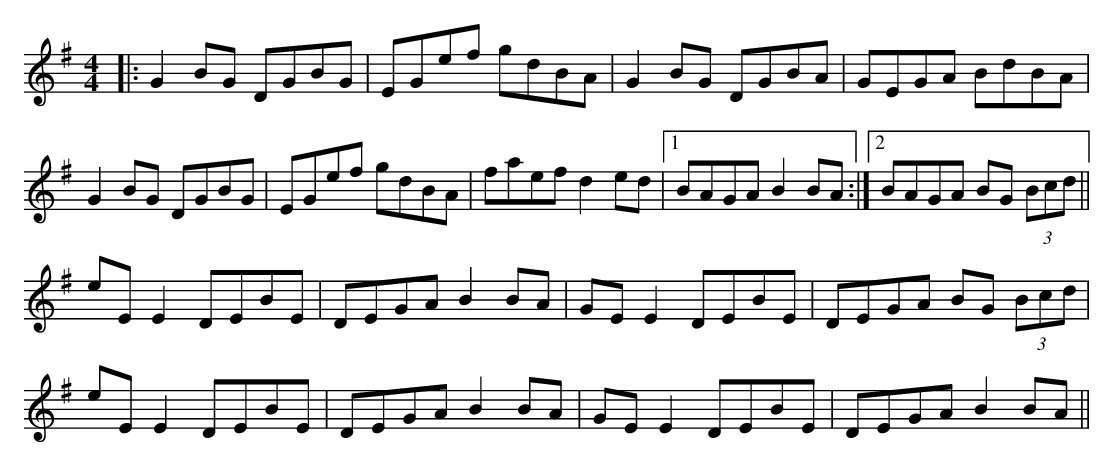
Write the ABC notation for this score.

X:1
M:4/4
K:G
|:G2BG DGBG|EGef gdBA|G2BG DGBA|GEGA BdBA|
G2BG DGBG|EGef gdBA|faef d2ed|1 BAGA B2BA:|2 BAGA BG (3Bcd||
eEE2 DEBE|DEGA B2BA|GEE2 DEBE|DEGA BG (3Bcd|
eEE2 DEBE|DEGA B2BA|GEE2 DEBE|DEGA B2BA||
